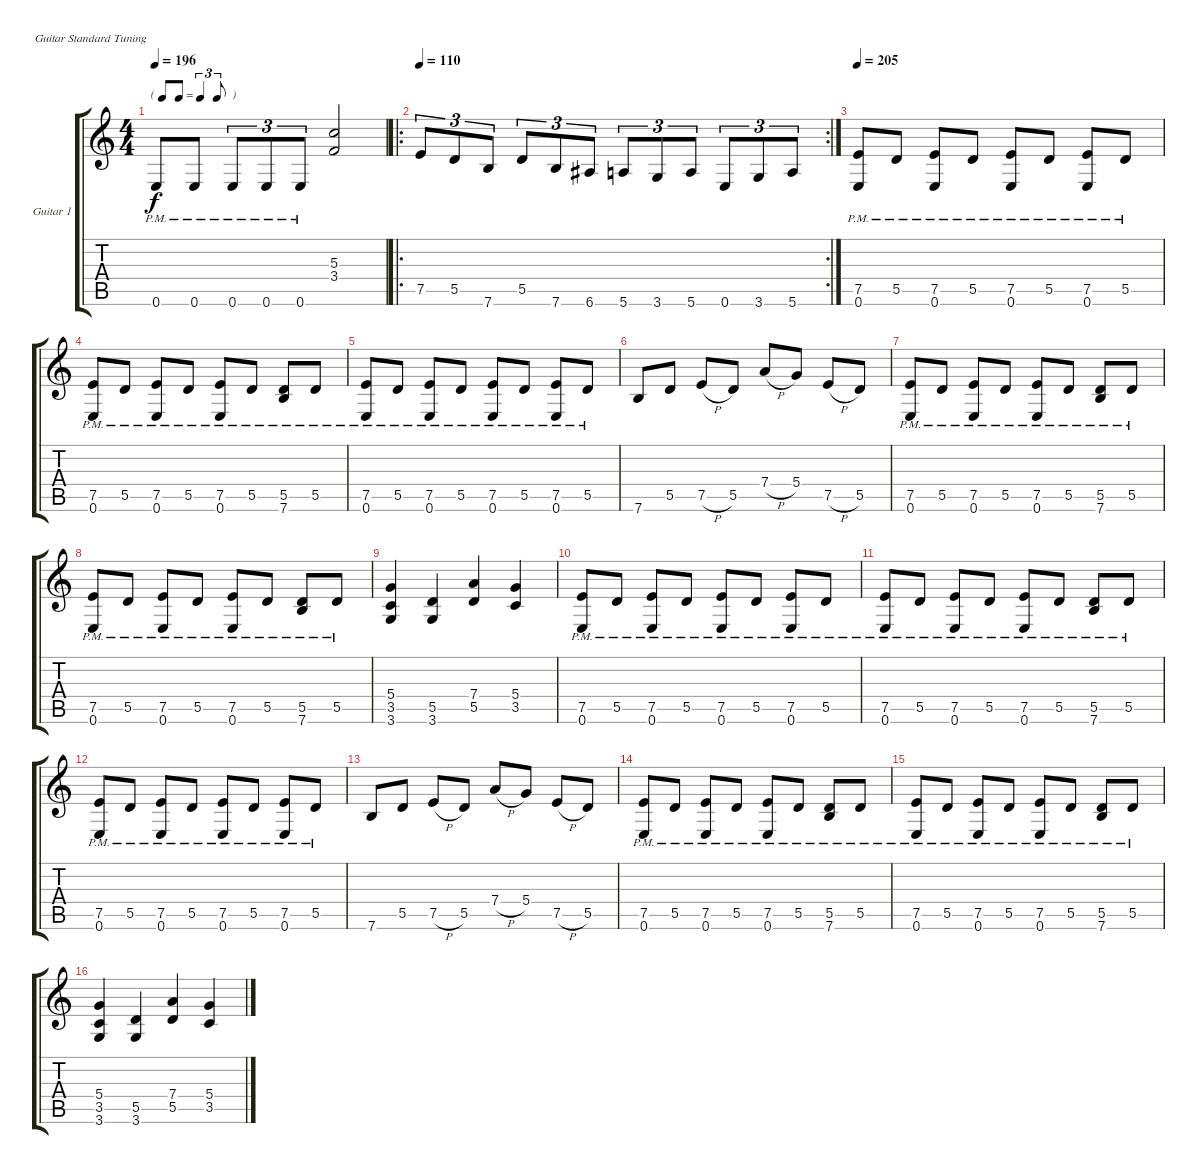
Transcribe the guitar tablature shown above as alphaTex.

\bracketExtendMode groupsimilarinstruments
\firstSystemTrackNameOrientation horizontal
\otherSystemsTrackNameOrientation horizontal
\track ("Guitar 1" "Guitar 1") {instrument overdrivenguitar}
\staff {score tabs}
\tuning (E4 B3 G3 D3 A2 E2)
\ts (4 4)
\tf triplet8th
\tempo 196
\clef g2
\ks c
0.6{pm}.8{dy f} 0.6{pm}.8 0.6{pm}.8{tu (3 2)} 0.6{pm}.8{tu (3 2)} 0.6{pm}.8{tu (3 2)} (5.3 3.4).2 |
\ro
\rc 2
\tempo 110
7.5.8{tu (3 2)} 5.5.8{tu (3 2)} 7.6.8{tu (3 2)} 5.5.8{tu (3 2)} 7.6.8{tu (3 2)} 6.6.8{tu (3 2)} 5.6.8{tu (3 2)} 3.6.8{tu (3 2)} 5.6.8{tu (3 2)} 0.6.8{tu (3 2)} 3.6.8{tu (3 2)} 5.6.8{tu (3 2)} |
\tempo 205
(7.5{pm} 0.6{pm}).8 5.5{pm}.8 (7.5{pm} 0.6{pm}).8 5.5{pm}.8 (7.5{pm} 0.6{pm}).8 5.5{pm}.8 (7.5{pm} 0.6{pm}).8 5.5{pm}.8 |
(7.5{pm} 0.6{pm}).8 5.5{pm}.8 (7.5{pm} 0.6{pm}).8 5.5{pm}.8 (7.5{pm} 0.6{pm}).8 5.5{pm}.8 (5.5{pm} 7.6{pm}).8 5.5{pm}.8 |
(7.5{pm} 0.6{pm}).8 5.5{pm}.8 (7.5{pm} 0.6{pm}).8 5.5{pm}.8 (7.5{pm} 0.6{pm}).8 5.5{pm}.8 (7.5{pm} 0.6{pm}).8 5.5{pm}.8 |
7.6.8 5.5.8 7.5{h}.8 5.5.8 7.4{h}.8 5.4.8 7.5{h}.8 5.5.8 |
(7.5{pm} 0.6{pm}).8 5.5{pm}.8 (7.5{pm} 0.6{pm}).8 5.5{pm}.8 (7.5{pm} 0.6{pm}).8 5.5{pm}.8 (5.5{pm} 7.6{pm}).8 5.5{pm}.8 |
(7.5{pm} 0.6{pm}).8 5.5{pm}.8 (7.5{pm} 0.6{pm}).8 5.5{pm}.8 (7.5{pm} 0.6{pm}).8 5.5{pm}.8 (5.5{pm} 7.6{pm}).8 5.5{pm}.8 |
(5.4 3.5 3.6).4 (5.5 3.6).4 (7.4 5.5).4 (5.4 3.5).4 |
(7.5{pm} 0.6{pm}).8 5.5{pm}.8 (7.5{pm} 0.6{pm}).8 5.5{pm}.8 (7.5{pm} 0.6{pm}).8 5.5{pm}.8 (7.5{pm} 0.6{pm}).8 5.5{pm}.8 |
(7.5{pm} 0.6{pm}).8 5.5{pm}.8 (7.5{pm} 0.6{pm}).8 5.5{pm}.8 (7.5{pm} 0.6{pm}).8 5.5{pm}.8 (5.5{pm} 7.6{pm}).8 5.5{pm}.8 |
(7.5{pm} 0.6{pm}).8 5.5{pm}.8 (7.5{pm} 0.6{pm}).8 5.5{pm}.8 (7.5{pm} 0.6{pm}).8 5.5{pm}.8 (7.5{pm} 0.6{pm}).8 5.5{pm}.8 |
7.6.8 5.5.8 7.5{h}.8 5.5.8 7.4{h}.8 5.4.8 7.5{h}.8 5.5.8 |
(7.5{pm} 0.6{pm}).8 5.5{pm}.8 (7.5{pm} 0.6{pm}).8 5.5{pm}.8 (7.5{pm} 0.6{pm}).8 5.5{pm}.8 (5.5{pm} 7.6{pm}).8 5.5{pm}.8 |
(7.5{pm} 0.6{pm}).8 5.5{pm}.8 (7.5{pm} 0.6{pm}).8 5.5{pm}.8 (7.5{pm} 0.6{pm}).8 5.5{pm}.8 (5.5{pm} 7.6{pm}).8 5.5{pm}.8 |
(5.4 3.5 3.6).4 (5.5 3.6).4 (7.4 5.5).4 (5.4 3.5).4
